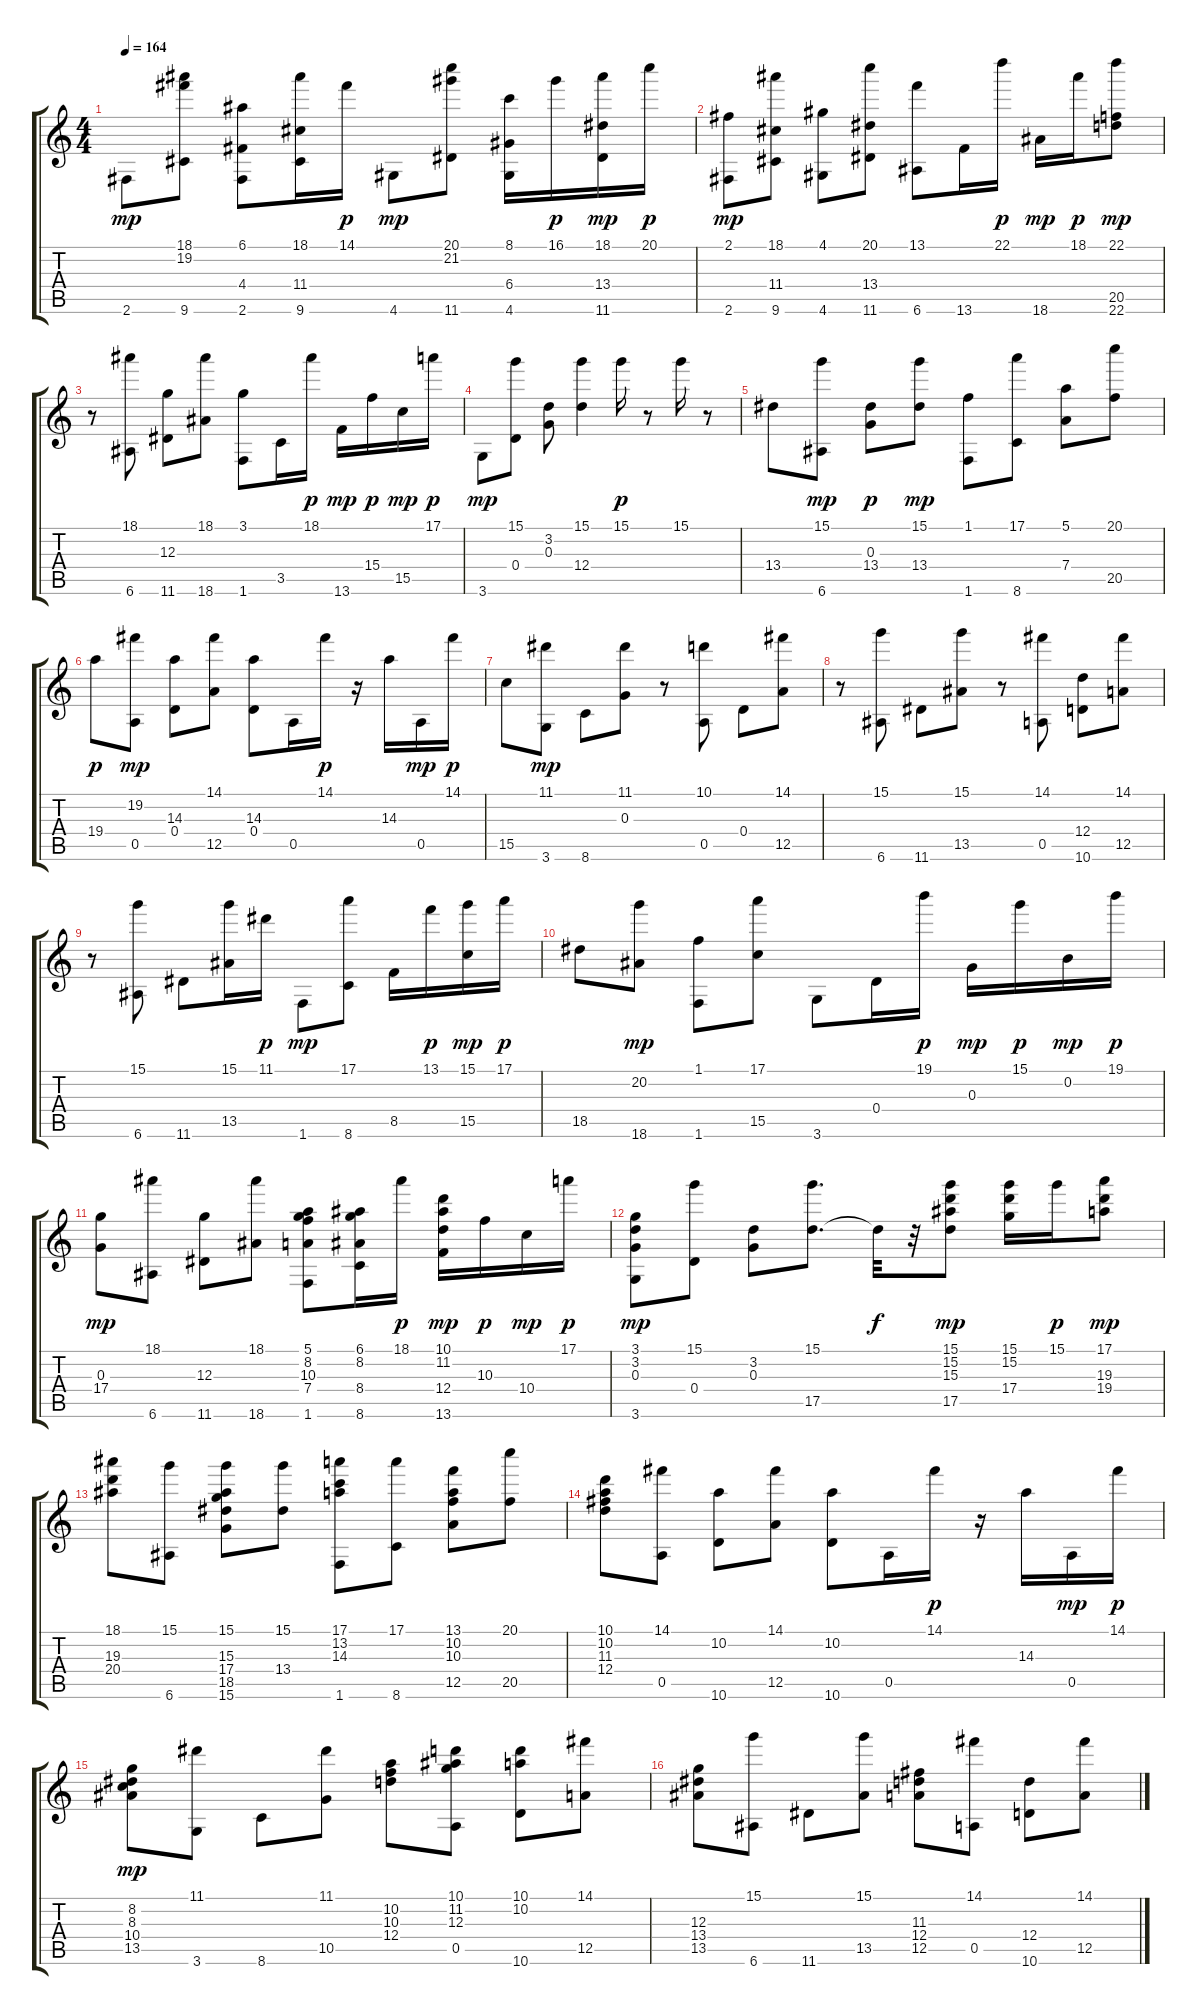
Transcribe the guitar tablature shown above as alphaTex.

\track "" {instrument acousticguitarsteel}
\staff {score tabs}
\tuning (E4 B3 G3 D3 A2 E2) {hide}
\ts (4 4)
\tempo 164
\clef g2
\ks c
2.6.8{dy mp} (18.1 19.2 9.6).8 (6.1 4.4 2.6).8 (18.1 11.4 9.6).16 14.1.16{dy p} 4.6.8{dy mp} (20.1 21.2 11.6).8 (8.1 6.4 4.6).16 16.1.16{dy p} (18.1 13.4 11.6).16{dy mp} 20.1.16{dy p} |
(2.1 2.6).8{dy mp} (18.1 11.4 9.6).8 (4.1 4.6).8 (20.1 13.4 11.6).8 (13.1 6.6).8 13.6.16 22.1.16{dy p} 18.6.16{dy mp} 18.1.16{dy p} (22.1 20.5 22.6).8{dy mp} |
r.8 (18.1 6.6).8 (12.3 11.6).8 (18.1 18.6).8 (3.1 1.6).8 3.5.16 18.1.16{dy p} 13.6.16{dy mp} 15.4.16{dy p} 15.5.16{dy mp} 17.1.16{dy p} |
3.6.8{dy mp} (15.1 0.4).8 (3.2 0.3).8 (15.1 12.4).4 15.1.16{dy p} r.8 15.1.16 r.8 |
13.4.8 (15.1 6.6).8{dy mp} (0.3 13.4).8{dy p} (15.1 13.4).8{dy mp} (1.1 1.6).8 (17.1 8.6).8 (5.1 7.4).8 (20.1 20.5).8 |
19.4.8{dy p} (19.2 0.5).8{dy mp} (14.3 0.4).8 (14.1 12.5).8 (14.3 0.4).8 0.5.16 14.1.16{dy p} r.16 14.3.16 0.5.16{dy mp} 14.1.16{dy p} |
15.5.8 (11.1 3.6).8{dy mp} 8.6.8 (11.1 0.3).8 r.8 (10.1 0.5).8 0.4.8 (14.1 12.5).8 |
r.8 (15.1 6.6).8 11.6.8 (15.1 13.5).8 r.8 (14.1 0.5).8 (12.4 10.6).8 (14.1 12.5).8 |
r.8 (15.1 6.6).8 11.6.8 (15.1 13.5).16 11.1.16{dy p} 1.6.8{dy mp} (17.1 8.6).8 8.5.16 13.1.16{dy p} (15.1 15.5).16{dy mp} 17.1.16{dy p} |
18.5.8 (20.2 18.6).8{dy mp} (1.1 1.6).8 (17.1 15.5).8 3.6.8 0.4.16 19.1.16{dy p} 0.3.16{dy mp} 15.1.16{dy p} 0.2.16{dy mp} 19.1.16{dy p} |
(0.3 17.4).8{dy mp} (18.1 6.6).8 (12.3 11.6).8 (18.1 18.6).8 (5.1 8.2 10.3 7.4 1.6).8 (6.1 8.2 8.4 8.6).16 18.1.16{dy p} (10.1 11.2 12.4 13.6).16{dy mp} 10.3.16{dy p} 10.4.16{dy mp} 17.1.16{dy p} |
(3.1 3.2 0.3 3.6).8{dy mp} (15.1 0.4).8 (3.2 0.3).8 (15.1 17.5).8{d} 17.5{t}.32{dy f} r.32 (15.1 15.2 15.3 17.5).8{dy mp} (15.1 15.2 17.4).16 15.1.16{dy p} (17.1 19.3 19.4).8{dy mp} |
(18.1 19.3 20.4).8 (15.1 6.6).8 (15.1 15.3 17.4 18.5 15.6).8 (15.1 13.4).8 (17.1 13.2 14.3 1.6).8 (17.1 8.6).8 (13.1 10.2 10.3 12.5).8 (20.1 20.5).8 |
(10.1 10.2 11.3 12.4).8 (14.1 0.5).8 (10.2 10.6).8 (14.1 12.5).8 (10.2 10.6).8 0.5.16 14.1.16{dy p} r.16 14.3.16 0.5.16{dy mp} 14.1.16{dy p} |
(8.2 8.3 10.4 13.5).8{dy mp} (11.1 3.6).8 8.6.8 (11.1 10.5).8 (10.2 10.3 12.4).8 (10.1 11.2 12.3 0.5).8 (10.1 10.2 10.6).8 (14.1 12.5).8 |
(12.3 13.4 13.5).8 (15.1 6.6).8 11.6.8 (15.1 13.5).8 (11.3 12.4 12.5).8 (14.1 0.5).8 (12.4 10.6).8 (14.1 12.5).8
